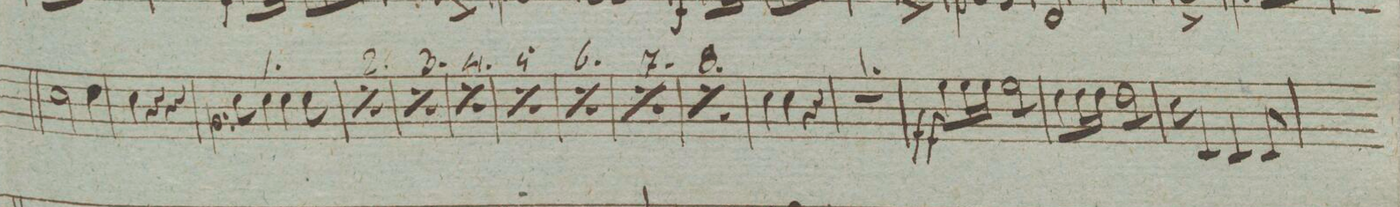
**kern	**dynam
*I"Clarinetto 2do in C:	*
*clefG2	*
*k[]	*
*M3/4	*
2cc\	.
4dd\	.
=98	=98
4cc\	.
4r	.
4r	.
=99	=99
8cc\	p
4cc\	.
4cc\	.
8cc\	.
=100	=100
*rep	*
8cc\	.
4cc\	.
4cc\	.
8cc\	.
*Xrep	*
=101	=101
*rep	*
8cc\	.
4cc\	.
4cc\	.
8cc\	.
*Xrep	*
=102	=102
*rep	*
8cc\	.
4cc\	.
4cc\	.
8cc\	.
*Xrep	*
=103	=103
*rep	*
8cc\	.
4cc\	.
4cc\	.
8cc\	.
*Xrep	*
=104	=104
*rep	*
8cc\	.
4cc\	.
4cc\	.
8cc\	.
*Xrep	*
=105	=105
*rep	*
8cc\	.
4cc\	.
4cc\	.
8cc\	.
*Xrep	*
=106	=106
*rep	*
8cc\	.
4cc\	.
4cc\	.
8cc\	.
*Xrep	*
=107	=107
4cc\	.
4cc\	.
4r	.
=108	=108
2.r	.
=109	=109
8ee\L	ff
16ee\L	.
16ee\JJ	.
*tremolo	*
8ee\L	.
8ee\	.
8ee\	.
8ee\J	.
*Xtremolo	*
=110	=110
8dd\L	.
16dd\L	.
16dd\JJ	.
*tremolo	*
8dd\L	.
8dd\	.
8dd\	.
8dd\J	.
*Xtremolo	*
=111	=111
8cc\	.
4c/	.
4c/	.
8c/	.
=112	=112
*-	*-
